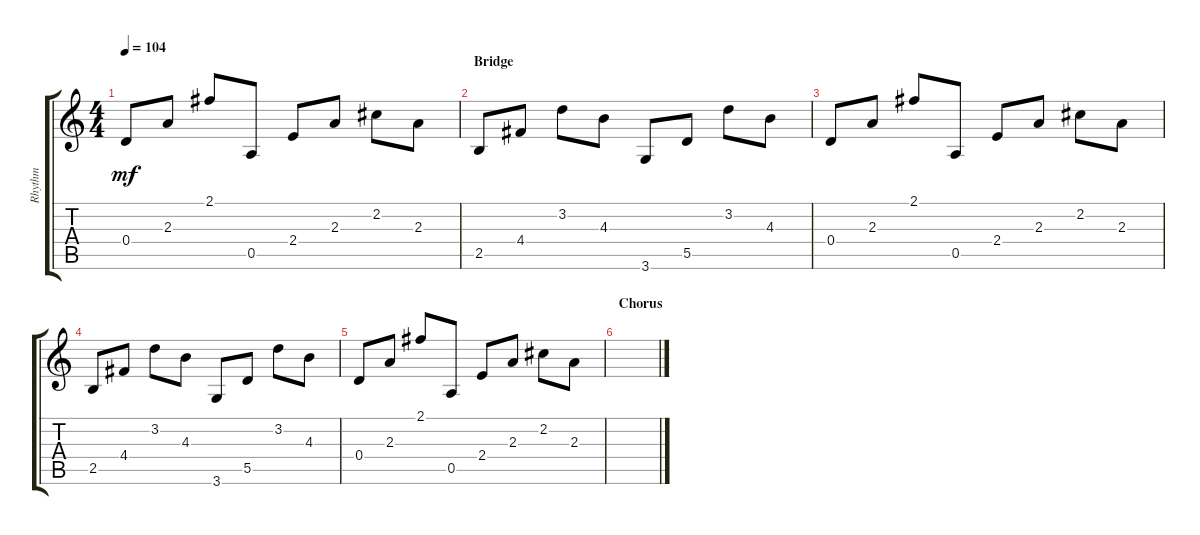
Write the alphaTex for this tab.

\track ("Rhythm" "Rhythm") {instrument acousticguitarsteel}
\staff {score tabs}
\tuning (E4 B3 G3 D3 A2 E2) {hide}
\ts (4 4)
\tempo 104
\clef g2
\ks c
0.4.8{dy mf} 2.3.8 2.1.8 0.5.8 2.4.8 2.3.8 2.2.8 2.3.8 |
\section ("" "Bridge")
2.5.8 4.4.8 3.2.8 4.3.8 3.6.8 5.5.8 3.2.8 4.3.8 |
0.4.8 2.3.8 2.1.8 0.5.8 2.4.8 2.3.8 2.2.8 2.3.8 |
2.5.8 4.4.8 3.2.8 4.3.8 3.6.8 5.5.8 3.2.8 4.3.8 |
0.4.8 2.3.8 2.1.8 0.5.8 2.4.8 2.3.8 2.2.8 2.3.8 |
\section ("" "Chorus")
